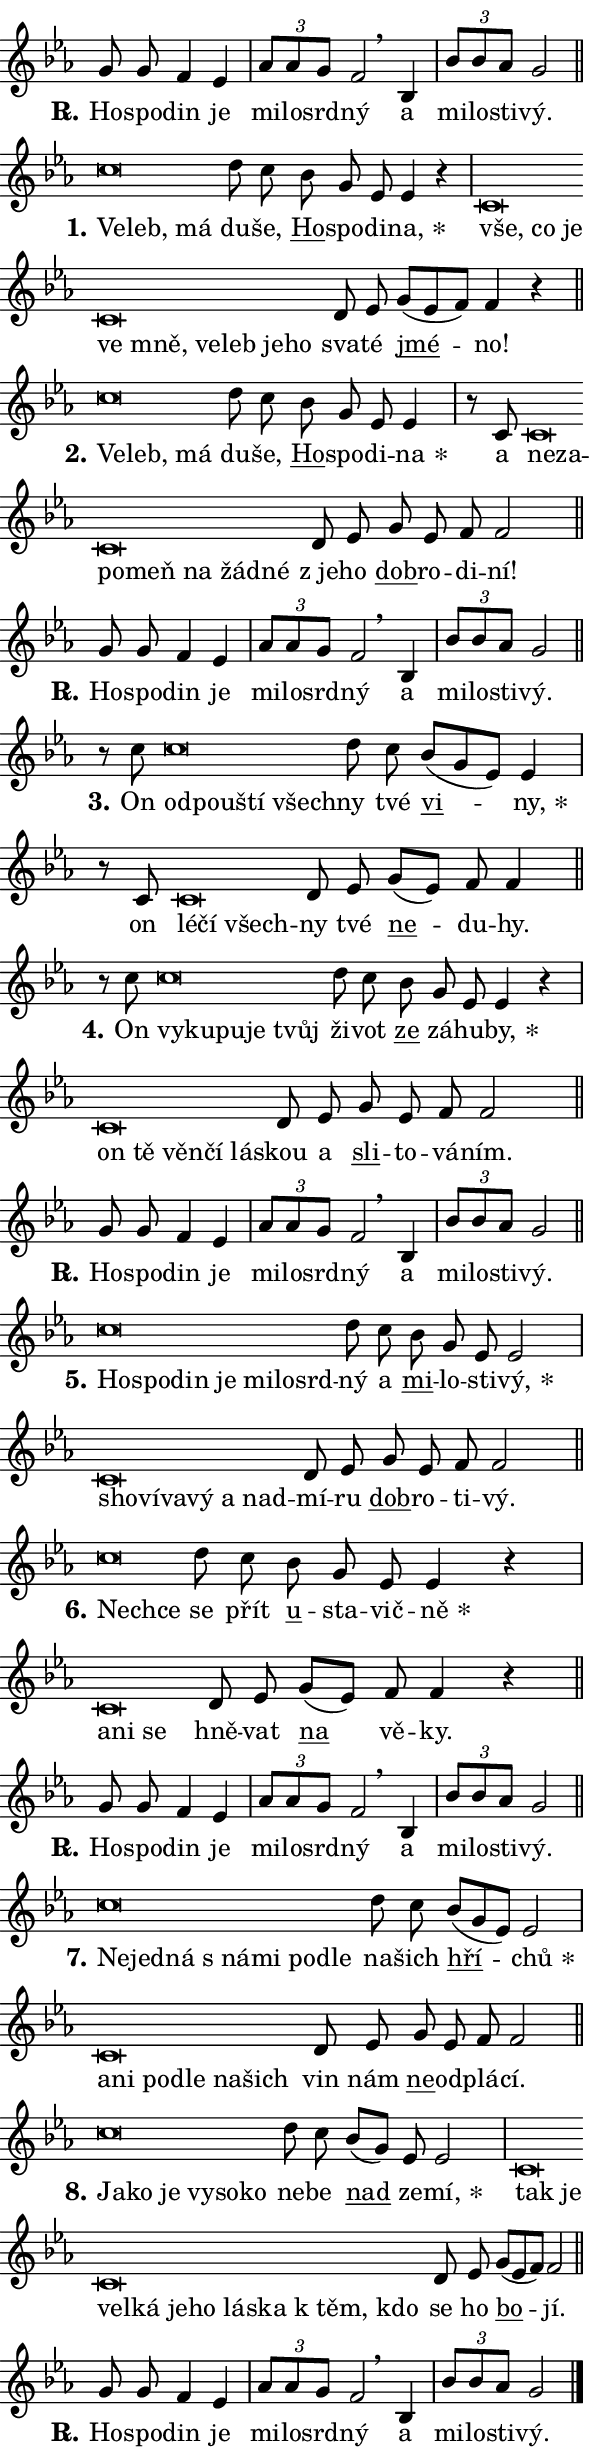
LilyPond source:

\version "2.24.0"
\header { tagline = "" }
\paper {
  indent = 0\cm
  top-margin = 0\cm
  right-margin = 0.13\cm % to fit lyric hyphens
  bottom-margin = 0\cm
  left-margin = 0\cm
  paper-width = 10\cm
  page-breaking = #ly:one-page-breaking
  system-system-spacing.basic-distance = #11
  score-system-spacing.basic-distance = #11
  ragged-last = ##f
}


%% Author: Thomas Morley
%% https://lists.gnu.org/archive/html/lilypond-user/2020-05/msg00002.html
#(define (line-position grob)
"Returns position of @var[grob} in current system:
   @code{'start}, if at first time-step
   @code{'end}, if at last time-step
   @code{'middle} otherwise
"
  (let* ((col (ly:item-get-column grob))
         (ln (ly:grob-object col 'left-neighbor))
         (rn (ly:grob-object col 'right-neighbor))
         (col-to-check-left (if (ly:grob? ln) ln col))
         (col-to-check-right (if (ly:grob? rn) rn col))
         (break-dir-left
           (and
             (ly:grob-property col-to-check-left 'non-musical #f)
             (ly:item-break-dir col-to-check-left)))
         (break-dir-right
           (and
             (ly:grob-property col-to-check-right 'non-musical #f)
             (ly:item-break-dir col-to-check-right))))
        (cond ((eqv? 1 break-dir-left) 'start)
              ((eqv? -1 break-dir-right) 'end)
              (else 'middle))))

#(define (tranparent-at-line-position vctor)
  (lambda (grob)
  "Relying on @code{line-position} select the relevant enry from @var{vctor}.
Used to determine transparency,"
    (case (line-position grob)
      ((end) (not (vector-ref vctor 0)))
      ((middle) (not (vector-ref vctor 1)))
      ((start) (not (vector-ref vctor 2))))))

noteHeadBreakVisibility =
#(define-music-function (break-visibility)(vector?)
"Makes @code{NoteHead}s transparent relying on @var{break-visibility}"
#{
  \override NoteHead.transparent =
    #(tranparent-at-line-position break-visibility)
#})

#(define delete-ledgers-for-transparent-note-heads
  (lambda (grob)
    "Reads whether a @code{NoteHead} is transparent.
If so this @code{NoteHead} is removed from @code{'note-heads} from
@var{grob}, which is supposed to be @code{LedgerLineSpanner}.
As a result ledgers are not printed for this @code{NoteHead}"
    (let* ((nhds-array (ly:grob-object grob 'note-heads))
           (nhds-list
             (if (ly:grob-array? nhds-array)
                 (ly:grob-array->list nhds-array)
                 '()))
           ;; Relies on the transparent-property being done before
           ;; Staff.LedgerLineSpanner.after-line-breaking is executed.
           ;; This is fragile ...
           (to-keep
             (remove
               (lambda (nhd)
                 (ly:grob-property nhd 'transparent #f))
               nhds-list)))
      ;; TODO find a better method to iterate over grob-arrays, similiar
      ;; to filter/remove etc for lists
      ;; For now rebuilt from scratch
      (set! (ly:grob-object grob 'note-heads)  '())
      (for-each
        (lambda (nhd)
          (ly:pointer-group-interface::add-grob grob 'note-heads nhd))
        to-keep))))

squashNotes = {
  \override NoteHead.X-extent = #'(-0.2 . 0.2)
  \override NoteHead.Y-extent = #'(-0.75 . 0)
  \override NoteHead.stencil =
    #(lambda (grob)
       (let ((pos (ly:grob-property grob 'staff-position)))
         (begin
           (if (< pos -7) (display "ERROR: Lower brevis then expected\n") (display ""))
           (if (<= pos -6) ly:text-interface::print ly:note-head::print))))
}
unSquashNotes = {
  \revert NoteHead.X-extent
  \revert NoteHead.Y-extent
  \revert NoteHead.stencil
}

hideNotes = \noteHeadBreakVisibility #begin-of-line-visible
unHideNotes = \noteHeadBreakVisibility #all-visible

% work-around for resetting accidentals
% https://lilypond.org/doc/v2.23/Documentation/notation/displaying-rhythms#unmetered-music
cadenzaMeasure = {
  \cadenzaOff
  \partial 1024 s1024
  \cadenzaOn
}

#(define-markup-command (accent layout props text) (markup?)
  "Underline accented syllable"
  (interpret-markup layout props
    #{\markup \override #'(offset . 4.3) \underline { #text }#}))

responsum = \markup \concat {
  "R" \hspace #-1.05 \path #0.1 #'((moveto 0 0.07) (lineto 0.9 0.8)) \hspace #0.05 "."
}

spaceSize = #0.6828661417322834 % exact space size for TeX Gyre Schola

\layout {
  \context {
    \Staff
    \remove "Time_signature_engraver"
    \override LedgerLineSpanner.after-line-breaking = #delete-ledgers-for-transparent-note-heads
  }
  \context {
    \Lyrics {
      \override LyricSpace.minimum-distance = \spaceSize
      \override LyricText.font-name = #"TeX Gyre Schola"
      \override LyricText.font-size = 1
      \override StanzaNumber.font-name = #"TeX Gyre Schola Bold"
      \override StanzaNumber.font-size = 1
    }
  }
  \context {
    \Score 
    \override NoteHead.text =
      #(lambda (grob) 
        (let ((pos (ly:grob-property grob 'staff-position)))
          #{\markup {
            \combine
              \halign #-0.55 \raise #(if (= pos -6) 0 0.5) \override #'(thickness . 2) \draw-line #'(3.2 . 0)
              \musicglyph "noteheads.sM1"
          }#}))
  }
}

% magnetic-lyrics.ily
%
%   written by
%     Jean Abou Samra <jean@abou-samra.fr>
%     Werner Lemberg <wl@gnu.org>
%
%   adapted by
%     Jiri Hon <jiri.hon@gmail.com>
%
% Version 2022-Apr-15

% https://www.mail-archive.com/lilypond-user@gnu.org/msg149350.html

#(define (Left_hyphen_pointer_engraver context)
   "Collect syllable-hyphen-syllable occurrences in lyrics and store
them in properties.  This engraver only looks to the left.  For
example, if the lyrics input is @code{foo -- bar}, it does the
following.

@itemize @bullet
@item
Set the @code{text} property of the @code{LyricHyphen} grob between
@q{foo} and @q{bar} to @code{foo}.

@item
Set the @code{left-hyphen} property of the @code{LyricText} grob with
text @q{foo} to the @code{LyricHyphen} grob between @q{foo} and
@q{bar}.
@end itemize

Use this auxiliary engraver in combination with the
@code{lyric-@/text::@/apply-@/magnetic-@/offset!} hook."
   (let ((hyphen #f)
         (text #f))
     (make-engraver
      (acknowledgers
       ((lyric-syllable-interface engraver grob source-engraver)
        (set! text grob)))
      (end-acknowledgers
       ((lyric-hyphen-interface engraver grob source-engraver)
        ;(when (not (grob::has-interface grob 'lyric-space-interface))
          (set! hyphen grob)));)
      ((stop-translation-timestep engraver)
       (when (and text hyphen)
         (ly:grob-set-object! text 'left-hyphen hyphen))
       (set! text #f)
       (set! hyphen #f)))))

#(define (lyric-text::apply-magnetic-offset! grob)
   "If the space between two syllables is less than the value in
property @code{LyricText@/.details@/.squash-threshold}, move the right
syllable to the left so that it gets concatenated with the left
syllable.

Use this function as a hook for
@code{LyricText@/.after-@/line-@/breaking} if the
@code{Left_@/hyphen_@/pointer_@/engraver} is active."
   (let ((hyphen (ly:grob-object grob 'left-hyphen #f)))
     (when hyphen
       (let ((left-text (ly:spanner-bound hyphen LEFT)))
         (when (grob::has-interface left-text 'lyric-syllable-interface)
           (let* ((common (ly:grob-common-refpoint grob left-text X))
                  (this-x-ext (ly:grob-extent grob common X))
                  (left-x-ext
                   (begin
                     ;; Trigger magnetism for left-text.
                     (ly:grob-property left-text 'after-line-breaking)
                     (ly:grob-extent left-text common X)))
                  ;; `delta` is the gap width between two syllables.
                  (delta (- (interval-start this-x-ext)
                            (interval-end left-x-ext)))
                  (details (ly:grob-property grob 'details))
                  (threshold (assoc-get 'squash-threshold details 0.2)))
             (when (< delta threshold)
               (let* (;; We have to manipulate the input text so that
                      ;; ligatures crossing syllable boundaries are not
                      ;; disabled.  For languages based on the Latin
                      ;; script this is essentially a beautification.
                      ;; However, for non-Western scripts it can be a
                      ;; necessity.
                      (lt (ly:grob-property left-text 'text))
                      (rt (ly:grob-property grob 'text))
                      (is-space (grob::has-interface hyphen 'lyric-space-interface))
                      (space (if is-space " " ""))
                      (extra-delta (if is-space spaceSize 0))
                      ;; Append new syllable.
                      (ltrt-space (if (and (string? lt) (string? rt))
                                (string-append lt space rt)
                                (make-concat-markup (list lt space rt))))
                      ;; Right-align `ltrt` to the right side.
                      (ltrt-space-markup (grob-interpret-markup
                               grob
                               (make-translate-markup
                                (cons (interval-length this-x-ext) 0)
                                (make-right-align-markup ltrt-space)))))
                 (begin
                   ;; Don't print `left-text`.
                   (ly:grob-set-property! left-text 'stencil #f)
                   ;; Set text and stencil (which holds all collected
                   ;; syllables so far) and shift it to the left.
                   (ly:grob-set-property! grob 'text ltrt-space)
                   (ly:grob-set-property! grob 'stencil ltrt-space-markup)
                   (ly:grob-translate-axis! grob (- (- delta extra-delta)) X))))))))))


#(define (lyric-hyphen::displace-bounds-first grob)
   ;; Make very sure this callback isn't triggered too early.
   (let ((left (ly:spanner-bound grob LEFT))
         (right (ly:spanner-bound grob RIGHT)))
     (ly:grob-property left 'after-line-breaking)
     (ly:grob-property right 'after-line-breaking)
     (ly:lyric-hyphen::print grob)))

squashThreshold = #0.4

\layout {
  \context {
    \Lyrics
    \consists #Left_hyphen_pointer_engraver
    \override LyricText.after-line-breaking =
      #lyric-text::apply-magnetic-offset!
    \override LyricHyphen.stencil = #lyric-hyphen::displace-bounds-first
    \override LyricText.details.squash-threshold = \squashThreshold
    \override LyricHyphen.minimum-distance = 0
    \override LyricHyphen.minimum-length = \squashThreshold
  }
}

squashText = \override LyricText.details.squash-threshold = 9999
unSquashText = \override LyricText.details.squash-threshold = \squashThreshold

leftText = \override LyricText.self-alignment-X = #LEFT
unLeftText = \revert LyricText.self-alignment-X

starOffset = #(lambda (grob) 
                (let ((x_offset (ly:self-alignment-interface::aligned-on-x-parent grob)))
                  (if (= x_offset 0) 0 (+ x_offset 1.2))))

star = #(define-music-function (syllable)(string?)
"Append star separator at the end of a syllable"
#{
  \once \override LyricText.X-offset = #starOffset
  \lyricmode { \markup {
    #syllable
    \override #'((font-name . "TeX Gyre Schola Bold")) \hspace #0.2 \lower #0.65 \larger "*"
  } }
#})

starAccent = #(define-music-function (syllable)(string?)
"Append star separator at the end of a syllable and make accent"
#{
  \once \override LyricText.X-offset = #starOffset
  \lyricmode { \markup {
    \accent #syllable
    \override #'((font-name . "TeX Gyre Schola Bold")) \hspace #0.2 \lower #0.65 \larger "*"
  } }
#})

breath = #(define-music-function (syllable)(string?)
"Append breathing indicator at the end of a syllable"
#{
  \lyricmode { \markup { #syllable "+" } }
#})

optionalBreath = #(define-music-function (syllable)(string?)
"Append optional breathing indicator at the end of a syllable"
#{
  \lyricmode { \markup { #syllable "(+)" } }
#})


\score {
    <<
        \new Voice = "melody" { \cadenzaOn \key es \major \relative { g'8 g f4 es \cadenzaMeasure \bar "|" \tuplet 3/2 { as8[ as g] } f2 \breathe \bar "" bes,4 \cadenzaMeasure \bar "|" \tuplet 3/2 {bes'8[ bes as] } g2 \cadenzaMeasure \bar "||" \break } }
        \new Lyrics \lyricsto "melody" { \lyricmode { \set stanza = \responsum
Ho -- spo -- din je mi -- lo -- srd -- ný a mi -- lo -- sti -- vý. } }
    >>
    \layout {}
}

\score {
    <<
        \new Voice = "melody" { \cadenzaOn \key es \major \relative { \squashNotes c''\breve*1/16 \hideNotes \breve*1/16 \breve*1/16 \bar "" \unHideNotes \unSquashNotes d8 c \bar "" bes g es es4 r \cadenzaMeasure \bar "|" \squashNotes c\breve*1/16 \hideNotes \breve*1/16 \bar "" \breve*1/16 \bar "" \breve*1/16 \bar "" \breve*1/16 \bar "" \breve*1/16 \bar "" \breve*1/16 \bar "" \breve*1/16 \breve*1/16 \bar "" \unHideNotes \unSquashNotes d8 es \bar "" g[( es f)] f4 r \cadenzaMeasure \bar "||" \break } }
        \new Lyrics \lyricsto "melody" { \lyricmode { \set stanza = "1."
\leftText Ve -- \squashText leb, má \unLeftText \unSquashText du -- še, \markup \accent Ho -- spo -- di -- \star na, \leftText vše, \squashText co je ve mně, ve -- leb je -- ho \unLeftText \unSquashText sva -- té \markup \accent jmé -- no! } }
    >>
    \layout {}
}

\score {
    <<
        \new Voice = "melody" { \cadenzaOn \key es \major \relative { \squashNotes c''\breve*1/16 \hideNotes \breve*1/16 \breve*1/16 \bar "" \unHideNotes \unSquashNotes d8 c \bar "" bes g es es4 \cadenzaMeasure \bar "|" r8 c8 \squashNotes c\breve*1/16 \hideNotes \breve*1/16 \bar "" \breve*1/16 \bar "" \breve*1/16 \bar "" \breve*1/16 \bar "" \breve*1/16 \breve*1/16 \bar "" \unHideNotes \unSquashNotes d8 es \bar "" g es f f2 \cadenzaMeasure \bar "||" \break } }
        \new Lyrics \lyricsto "melody" { \lyricmode { \set stanza = "2."
\leftText Ve -- \squashText leb, má \unLeftText \unSquashText du -- še, \markup \accent Ho -- spo -- di -- \star na a \leftText ne -- \squashText za -- po -- meň na žád -- né \unLeftText \unSquashText "z je" -- ho \markup \accent dob -- ro -- di -- ní! } }
    >>
    \layout {}
}

\score {
    <<
        \new Voice = "melody" { \cadenzaOn \key es \major \relative { g'8 g f4 es \cadenzaMeasure \bar "|" \tuplet 3/2 { as8[ as g] } f2 \breathe \bar "" bes,4 \cadenzaMeasure \bar "|" \tuplet 3/2 {bes'8[ bes as] } g2 \cadenzaMeasure \bar "||" \break } }
        \new Lyrics \lyricsto "melody" { \lyricmode { \set stanza = \responsum
Ho -- spo -- din je mi -- lo -- srd -- ný a mi -- lo -- sti -- vý. } }
    >>
    \layout {}
}

\score {
    <<
        \new Voice = "melody" { \cadenzaOn \key es \major \relative { r8 c''8 \squashNotes c\breve*1/16 \hideNotes \breve*1/16 \bar "" \breve*1/16 \breve*1/16 \bar "" \unHideNotes \unSquashNotes d8 c \bar "" bes[( g es)] es4 \cadenzaMeasure \bar "|" r8 c8 \squashNotes c\breve*1/16 \hideNotes \breve*1/16 \breve*1/16 \bar "" \unHideNotes \unSquashNotes d8 es \bar "" g[( es)] f f4 \cadenzaMeasure \bar "||" \break } }
        \new Lyrics \lyricsto "melody" { \lyricmode { \set stanza = "3."
On \leftText od -- \squashText pou -- ští všech -- \unLeftText \unSquashText ny tvé \markup \accent vi -- \star ny, on \leftText lé -- \squashText čí všech -- \unLeftText \unSquashText ny tvé \markup \accent ne -- du -- hy. } }
    >>
    \layout {}
}

\score {
    <<
        \new Voice = "melody" { \cadenzaOn \key es \major \relative { r8 c''8 \squashNotes c\breve*1/16 \hideNotes \breve*1/16 \bar "" \breve*1/16 \bar "" \breve*1/16 \breve*1/16 \bar "" \unHideNotes \unSquashNotes d8 c \bar "" bes g es es4 r \cadenzaMeasure \bar "|" \squashNotes c\breve*1/16 \hideNotes \breve*1/16 \bar "" \breve*1/16 \bar "" \breve*1/16 \breve*1/16 \bar "" \unHideNotes \unSquashNotes d8 es \bar "" g es f f2 \cadenzaMeasure \bar "||" \break } }
        \new Lyrics \lyricsto "melody" { \lyricmode { \set stanza = "4."
On \leftText vy -- \squashText ku -- pu -- je tvůj \unLeftText \unSquashText ži -- vot \markup \accent ze zá -- hu -- \star by, \leftText on \squashText tě věn -- čí lá -- \unLeftText \unSquashText skou a \markup \accent sli -- to -- vá -- ním. } }
    >>
    \layout {}
}

\score {
    <<
        \new Voice = "melody" { \cadenzaOn \key es \major \relative { g'8 g f4 es \cadenzaMeasure \bar "|" \tuplet 3/2 { as8[ as g] } f2 \breathe \bar "" bes,4 \cadenzaMeasure \bar "|" \tuplet 3/2 {bes'8[ bes as] } g2 \cadenzaMeasure \bar "||" \break } }
        \new Lyrics \lyricsto "melody" { \lyricmode { \set stanza = \responsum
Ho -- spo -- din je mi -- lo -- srd -- ný a mi -- lo -- sti -- vý. } }
    >>
    \layout {}
}

\score {
    <<
        \new Voice = "melody" { \cadenzaOn \key es \major \relative { \squashNotes c''\breve*1/16 \hideNotes \breve*1/16 \bar "" \breve*1/16 \bar "" \breve*1/16 \bar "" \breve*1/16 \bar "" \breve*1/16 \breve*1/16 \bar "" \unHideNotes \unSquashNotes d8 c \bar "" bes g es es2 \cadenzaMeasure \bar "|" \squashNotes c\breve*1/16 \hideNotes \breve*1/16 \bar "" \breve*1/16 \bar "" \breve*1/16 \bar "" \breve*1/16 \breve*1/16 \bar "" \unHideNotes \unSquashNotes d8 es \bar "" g es f f2 \cadenzaMeasure \bar "||" \break } }
        \new Lyrics \lyricsto "melody" { \lyricmode { \set stanza = "5."
\leftText Ho -- \squashText spo -- din je mi -- lo -- srd -- \unLeftText \unSquashText ný a \markup \accent mi -- lo -- sti -- \star vý, \leftText sho -- \squashText ví -- va -- vý a nad -- \unLeftText \unSquashText mí -- ru \markup \accent dob -- ro -- ti -- vý. } }
    >>
    \layout {}
}

\score {
    <<
        \new Voice = "melody" { \cadenzaOn \key es \major \relative { \squashNotes c''\breve*1/16 \hideNotes \breve*1/16 \bar "" \unHideNotes \unSquashNotes d8 c \bar "" bes g es es4 r \cadenzaMeasure \bar "|" \squashNotes c\breve*1/16 \hideNotes \breve*1/16 \breve*1/16 \bar "" \unHideNotes \unSquashNotes d8 es \bar "" g[( es)] f f4 r \cadenzaMeasure \bar "||" \break } }
        \new Lyrics \lyricsto "melody" { \lyricmode { \set stanza = "6."
\leftText Nech -- \squashText ce \unLeftText \unSquashText se přít \markup \accent u -- sta -- vič -- \star ně \leftText a -- \squashText ni se \unLeftText \unSquashText hně -- vat \markup \accent na vě -- ky. } }
    >>
    \layout {}
}

\score {
    <<
        \new Voice = "melody" { \cadenzaOn \key es \major \relative { g'8 g f4 es \cadenzaMeasure \bar "|" \tuplet 3/2 { as8[ as g] } f2 \breathe \bar "" bes,4 \cadenzaMeasure \bar "|" \tuplet 3/2 {bes'8[ bes as] } g2 \cadenzaMeasure \bar "||" \break } }
        \new Lyrics \lyricsto "melody" { \lyricmode { \set stanza = \responsum
Ho -- spo -- din je mi -- lo -- srd -- ný a mi -- lo -- sti -- vý. } }
    >>
    \layout {}
}

\score {
    <<
        \new Voice = "melody" { \cadenzaOn \key es \major \relative { \squashNotes c''\breve*1/16 \hideNotes \breve*1/16 \bar "" \breve*1/16 \bar "" \breve*1/16 \bar "" \breve*1/16 \bar "" \breve*1/16 \breve*1/16 \bar "" \unHideNotes \unSquashNotes d8 c \bar "" bes[( g es)] es2 \cadenzaMeasure \bar "|" \squashNotes c\breve*1/16 \hideNotes \breve*1/16 \bar "" \breve*1/16 \bar "" \breve*1/16 \bar "" \breve*1/16 \breve*1/16 \bar "" \unHideNotes \unSquashNotes d8 es \bar "" g es f f2 \cadenzaMeasure \bar "||" \break } }
        \new Lyrics \lyricsto "melody" { \lyricmode { \set stanza = "7."
\leftText Ne -- \squashText jed -- ná "s ná" -- mi po -- dle \unLeftText \unSquashText na -- šich \markup \accent hří -- \star chů \leftText a -- \squashText ni po -- dle na -- šich \unLeftText \unSquashText vin nám \markup \accent ne -- od -- plá -- cí. } }
    >>
    \layout {}
}

\score {
    <<
        \new Voice = "melody" { \cadenzaOn \key es \major \relative { \squashNotes c''\breve*1/16 \hideNotes \breve*1/16 \bar "" \breve*1/16 \bar "" \breve*1/16 \bar "" \breve*1/16 \breve*1/16 \bar "" \unHideNotes \unSquashNotes d8 c \bar "" bes[( g)] es es2 \cadenzaMeasure \bar "|" \squashNotes c\breve*1/16 \hideNotes \breve*1/16 \bar "" \breve*1/16 \bar "" \breve*1/16 \bar "" \breve*1/16 \bar "" \breve*1/16 \bar "" \breve*1/16 \bar "" \breve*1/16 \bar "" \breve*1/16 \breve*1/16 \bar "" \unHideNotes \unSquashNotes d8 es \bar "" g[( es f)] f2 \cadenzaMeasure \bar "||" \break } }
        \new Lyrics \lyricsto "melody" { \lyricmode { \set stanza = "8."
\leftText Ja -- \squashText ko je vy -- so -- ko \unLeftText \unSquashText ne -- be \markup \accent nad ze -- \star mí, \leftText tak \squashText je vel -- ká je -- ho lá -- ska "k těm," kdo \unLeftText \unSquashText se ho \markup \accent bo -- jí. } }
    >>
    \layout {}
}

\score {
    <<
        \new Voice = "melody" { \cadenzaOn \key es \major \relative { g'8 g f4 es \cadenzaMeasure \bar "|" \tuplet 3/2 { as8[ as g] } f2 \breathe \bar "" bes,4 \cadenzaMeasure \bar "|" \tuplet 3/2 {bes'8[ bes as] } g2 \cadenzaMeasure \bar "||" \break } \bar "|." }
        \new Lyrics \lyricsto "melody" { \lyricmode { \set stanza = \responsum
Ho -- spo -- din je mi -- lo -- srd -- ný a mi -- lo -- sti -- vý. } }
    >>
    \layout {}
}
